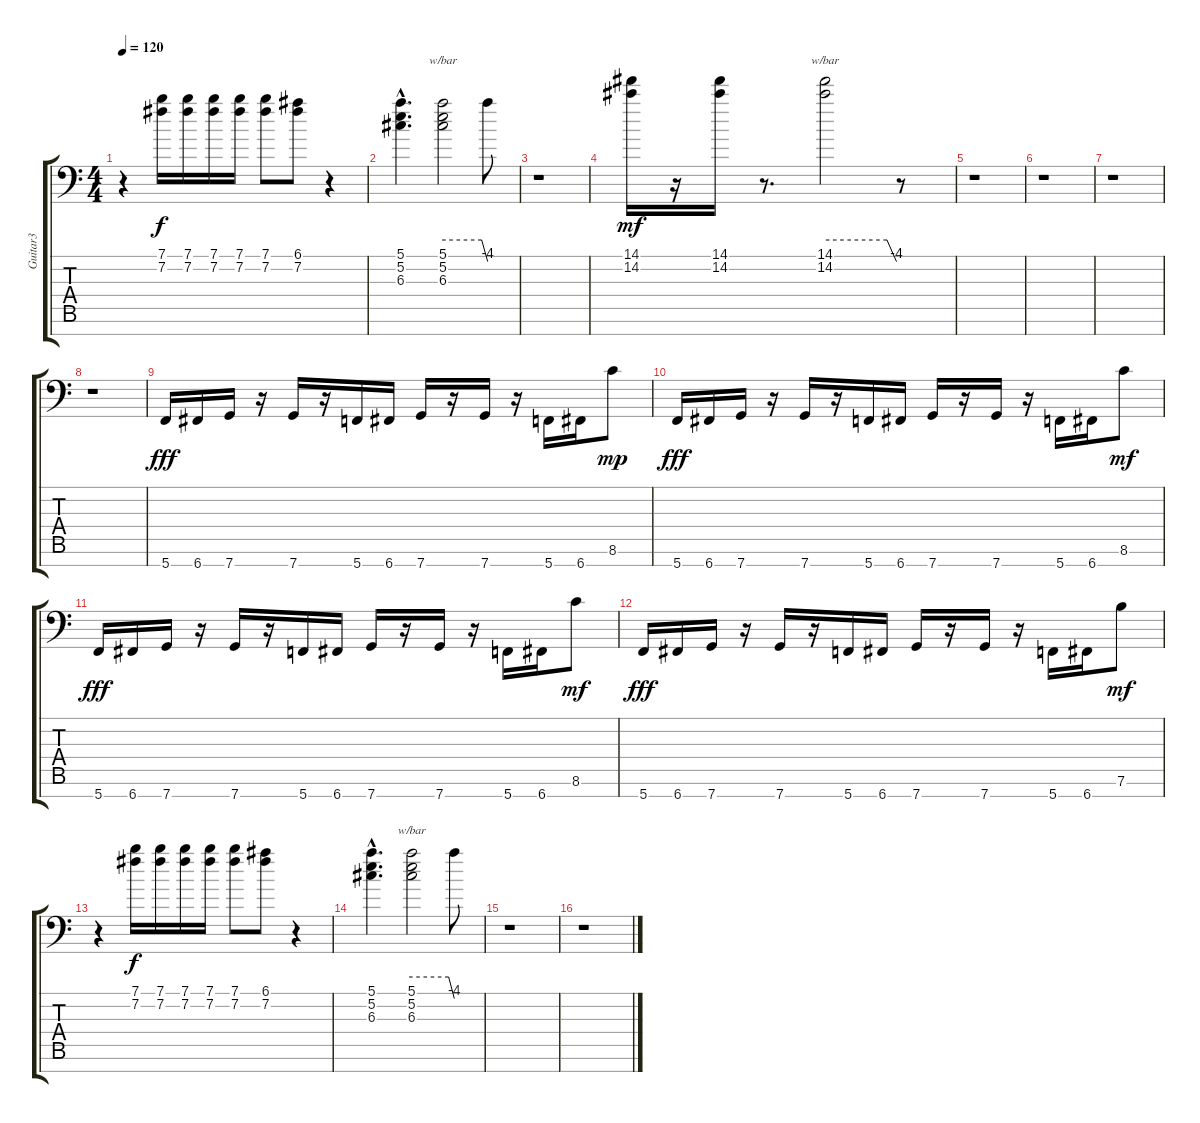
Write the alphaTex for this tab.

\track ("Guitar3" "Guitar3") {instrument overdrivenguitar}
\staff {score tabs}
\tuning (E4 B3 G3 D3 A2 E2 C-1) {hide}
\ts (4 4)
\tempo 120
\clef f4
\ks c
r.4{dy f} (7.1 7.2).16 (7.1 7.2).16 (7.1 7.2).16 (7.1 7.2).16 (7.1 7.2).8 (6.1 7.2).8 r.4 |
(5.1{hac} 5.2{hac} 6.3{hac}).4{d} (5.1 5.2 6.3).2{tbe (custom default 0 0 52 0 60 -16)} 5.1{t}.8 |
r.1 |
(14.1 14.2).16{dy mf} r.16 (14.1 14.2).16 r.8{d} (14.1 14.2).2{tbe (custom default 0 0 52 0 60 -16)} r.8 |
r.1 |
r.1 |
r.1 |
r.1 |
5.7.16{dy fff balance 8 instrument distortionguitar} 6.7.16 7.7.16 r.16 7.7.16 r.16 5.7.16 6.7.16 7.7.16 r.16 7.7.16 r.16 5.7.16 6.7.16 8.6.8{dy mp} |
5.7.16{dy fff} 6.7.16 7.7.16 r.16 7.7.16 r.16 5.7.16 6.7.16 7.7.16 r.16 7.7.16 r.16 5.7.16 6.7.16 8.6.8{dy mf} |
5.7.16{dy fff} 6.7.16 7.7.16 r.16 7.7.16 r.16 5.7.16 6.7.16 7.7.16 r.16 7.7.16 r.16 5.7.16 6.7.16 8.6.8{dy mf} |
5.7.16{dy fff} 6.7.16 7.7.16 r.16 7.7.16 r.16 5.7.16 6.7.16 7.7.16 r.16 7.7.16 r.16 5.7.16 6.7.16 7.6.8{dy mf} |
r.4{balance 3 instrument overdrivenguitar} (7.1 7.2).16{dy f} (7.1 7.2).16 (7.1 7.2).16 (7.1 7.2).16 (7.1 7.2).8 (6.1 7.2).8 r.4 |
(5.1{hac} 5.2{hac} 6.3{hac}).4{d} (5.1 5.2 6.3).2{tbe (custom default 0 0 52 0 60 -16)} 5.1{t}.8 |
r.1 |
r.1
